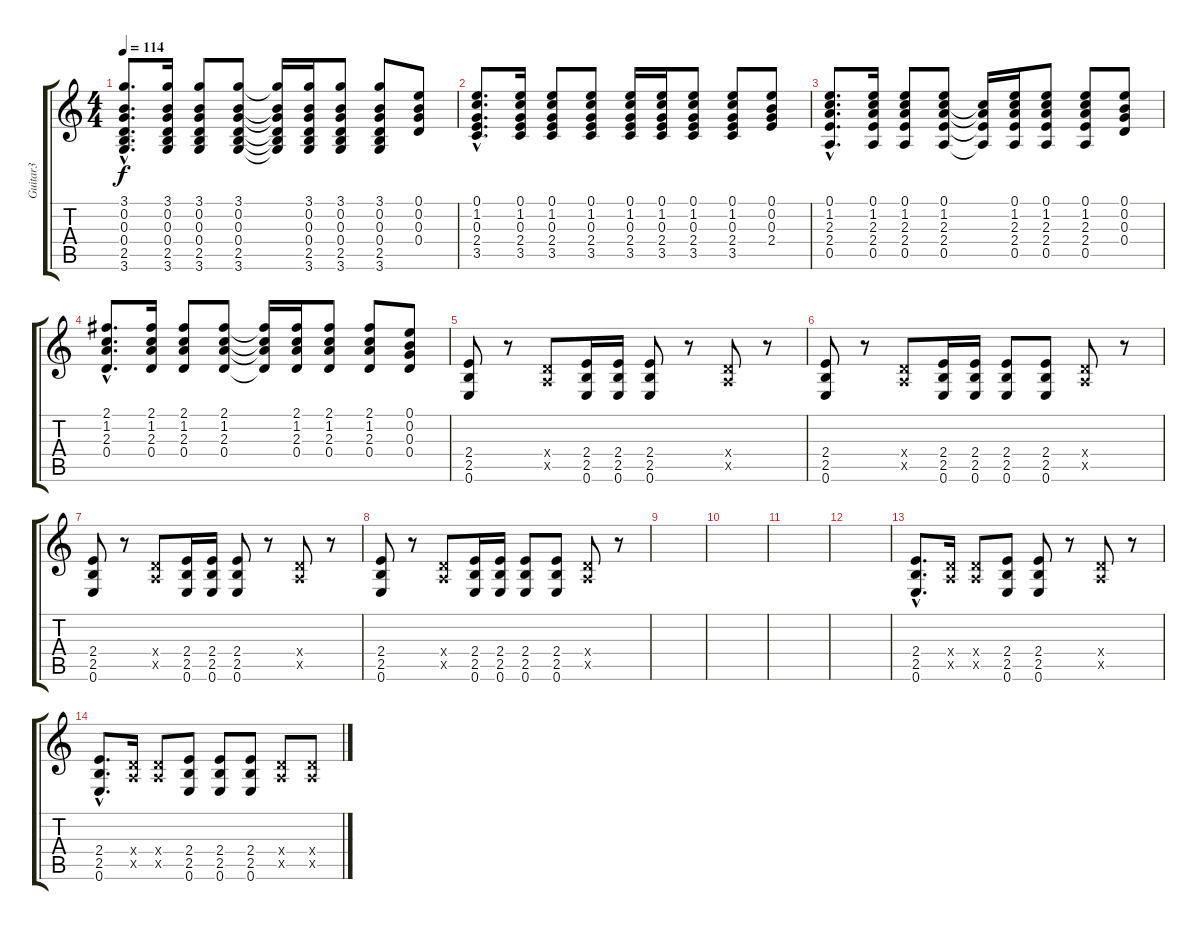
\track ("Guitar3" "Guitar3") {instrument electricguitarclean}
\staff {score tabs}
\tuning (E4 B3 G3 D3 A2 E2) {hide}
\ts (4 4)
\tempo 114
\clef g2
\ks c
(3.1{hac} 0.2{hac} 0.3{hac} 0.4{hac} 2.5{hac} 3.6{hac}).8{d dy f} (3.1 0.2 0.3 0.4 2.5 3.6).16 (3.1 0.2 0.3 0.4 2.5 3.6).8 (3.1 0.2 0.3 0.4 2.5 3.6).8 (3.1{t} 0.2{t} 0.3{t} 0.4{t} 2.5{t} 3.6{t}).16 (3.1 0.2 0.3 0.4 2.5 3.6).16 (3.1 0.2 0.3 0.4 2.5 3.6).8 (3.1 0.2 0.3 0.4 2.5 3.6).8 (0.1 0.2 0.3 0.4).8 |
(0.1{hac} 1.2{hac} 0.3{hac} 2.4{hac} 3.5{hac}).8{d} (0.1 1.2 0.3 2.4 3.5).16 (0.1 1.2 0.3 2.4 3.5).8 (0.1 1.2 0.3 2.4 3.5).8 (0.1 1.2 0.3 2.4 3.5).16 (0.1 1.2 0.3 2.4 3.5).16 (0.1 1.2 0.3 2.4 3.5).8 (0.1 1.2 0.3 2.4 3.5).8 (0.1 0.2 0.3 2.4).8 |
(0.1{hac} 1.2{hac} 2.3{hac} 2.4{hac} 0.5{hac}).8{d} (0.1 1.2 2.3 2.4 0.5).16 (0.1 1.2 2.3 2.4 0.5).8 (0.1 1.2 2.3 2.4 0.5).8 (1.2{t} 2.3{t} 2.4{t} 0.5{t}).16 (0.1 1.2 2.3 2.4 0.5).16 (0.1 1.2 2.3 2.4 0.5).8 (0.1 1.2 2.3 2.4 0.5).8 (0.1 0.2 0.3 0.4).8 |
(2.1{hac} 1.2{hac} 2.3{hac} 0.4{hac}).8{d} (2.1 1.2 2.3 0.4).16 (2.1 1.2 2.3 0.4).8 (2.1 1.2 2.3 0.4).8 (2.1{t} 1.2{t} 2.3{t} 0.4{t}).16 (2.1 1.2 2.3 0.4).16 (2.1 1.2 2.3 0.4).8 (2.1 1.2 2.3 0.4).8 (0.1 0.2 0.3 0.4).8 |
(2.4 2.5 0.6).8 r.8 (0.4{x} 0.5{x}).8 (2.4 2.5 0.6).16 (2.4 2.5 0.6).16 (2.4 2.5 0.6).8 r.8 (0.4{x} 0.5{x}).8 r.8 |
(2.4 2.5 0.6).8 r.8 (0.4{x} 0.5{x}).8 (2.4 2.5 0.6).16 (2.4 2.5 0.6).16 (2.4 2.5 0.6).8 (2.4 2.5 0.6).8 (0.4{x} 0.5{x}).8 r.8 |
(2.4 2.5 0.6).8 r.8 (0.4{x} 0.5{x}).8 (2.4 2.5 0.6).16 (2.4 2.5 0.6).16 (2.4 2.5 0.6).8 r.8 (0.4{x} 0.5{x}).8 r.8 |
(2.4 2.5 0.6).8 r.8 (0.4{x} 0.5{x}).8 (2.4 2.5 0.6).16 (2.4 2.5 0.6).16 (2.4 2.5 0.6).8 (2.4 2.5 0.6).8 (0.4{x} 0.5{x}).8 r.8 |
|
|
|
|
(2.4{hac} 2.5{hac} 0.6{hac}).8{d} (0.4{x} 0.5{x}).16 (0.4{x} 0.5{x}).8 (2.4 2.5 0.6).8 (2.4 2.5 0.6).8 r.8 (0.4{x} 0.5{x}).8 r.8 |
(2.4{hac} 2.5{hac} 0.6{hac}).8{d} (0.4{x} 0.5{x}).16 (0.4{x} 0.5{x}).8 (2.4 2.5 0.6).8 (2.4 2.5 0.6).8 (2.4 2.5 0.6).8 (0.4{x} 0.5{x}).8 (0.4{x} 0.5{x}).8
